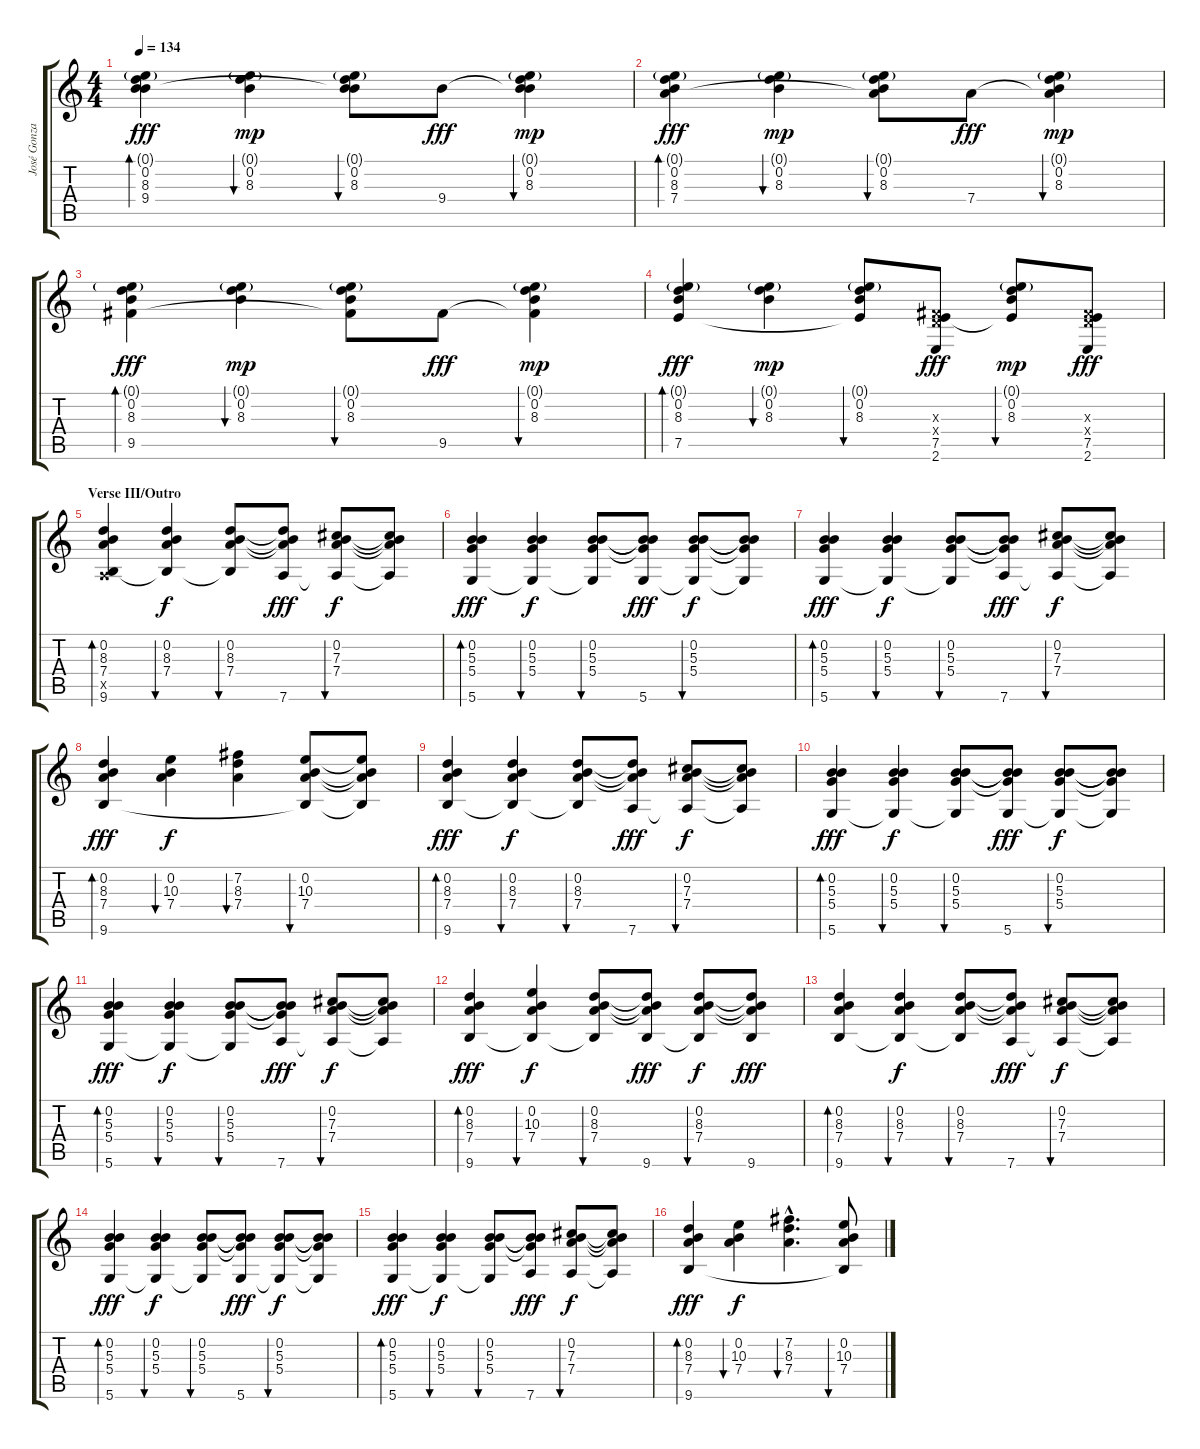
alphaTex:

\track ("José Gonzalez" "José Gonza") {instrument acousticguitarsteel}
\staff {score tabs}
\tuning (E4 B3 Gb3 D3 A2 D2) {hide}
\ts (4 4)
\tempo 134
\clef g2
\ks c
(0.1{g} 0.2 8.3 9.4).4{bd 30 dy fff} (0.1{g} 0.2 8.3).4{bu 30 dy mp} (0.1{g} 0.2 8.3 9.4{t}).8{bu 30} 9.4.8{dy fff} (0.1{g} 0.2 8.3 9.4{t}).4{bu 30 dy mp} |
(0.1{g} 0.2 8.3 7.4).4{bd 30 dy fff} (0.1{g} 0.2 8.3).4{bu 30 dy mp} (0.1{g} 0.2 8.3 7.4{t}).8{bu 30} 7.4.8{dy fff} (0.1{g} 0.2 8.3 7.4{t}).4{bu 30 dy mp} |
(0.1{g} 0.2 8.3 9.5).4{bd 30 dy fff} (0.1{g} 0.2 8.3).4{bu 30 dy mp} (0.1{g} 0.2 8.3 9.5{t}).8{bu 30} 9.5.8{dy fff} (0.1{g} 0.2 8.3 9.5{t}).4{bu 30 dy mp} |
(0.1{g} 0.2 8.3 7.5).4{bd 30 dy fff} (0.1{g} 0.2 8.3).4{bu 30 dy mp} (0.1{g} 0.2 8.3 7.5{t}).8{bu 30} (0.3{x} 0.4{x} 7.5 2.6).8{dy fff} (0.1{g} 0.2 8.3 7.5{t}).8{bu 30 dy mp} (0.3{x} 0.4{x} 7.5 2.6).8{dy fff} |
\section ("" "Verse III/Outro")
(0.2 8.3 7.4 0.5{x} 9.6).4{bd 60} (0.2 8.3 7.4 9.6{t}).4{bu 30 dy f} (0.2 8.3 7.4 9.6{t}).8{bu 30} (0.2{t} 8.3{t} 7.4{t} 7.6).8{dy fff} (0.2 7.3 7.4 7.6{t}).8{bu 30 dy f} (0.2{t} 7.3{t} 7.4{t} 7.6{t}).8 |
(0.2 5.3 5.4 5.6).4{bd 30 dy fff} (0.2 5.3 5.4 5.6{t}).4{bu 30 dy f} (0.2 5.3 5.4 5.6{t}).8{bu 30} (0.2{t} 5.3{t} 5.4{t} 5.6).8{dy fff} (0.2 5.3 5.4 5.6{t}).8{bu 30 dy f} (0.2{t} 5.3{t} 5.4{t} 5.6{t}).8 |
(0.2 5.3 5.4 5.6).4{bd 30 dy fff} (0.2 5.3 5.4 5.6{t}).4{bu 30 dy f} (0.2 5.3 5.4 5.6{t}).8{bu 30} (0.2{t} 5.3{t} 5.4{t} 7.6).8{dy fff} (0.2 7.3 7.4 7.6{t}).8{bu 30 dy f} (0.2{t} 7.3{t} 7.4{t} 7.6{t}).8 |
(0.2 8.3 7.4 9.6).4{bd 30 dy fff} (0.2 10.3 7.4).4{bu 30 dy f} (7.2 8.3 7.4).4{bu 30} (0.2 10.3 7.4 9.6{t}).8{bu 30} (0.2{t} 10.3{t} 7.4{t} 9.6{t}).8 |
(0.2 8.3 7.4 9.6).4{bd 60 dy fff} (0.2 8.3 7.4 9.6{t}).4{bu 30 dy f} (0.2 8.3 7.4 9.6{t}).8{bu 30} (0.2{t} 8.3{t} 7.4{t} 7.6).8{dy fff} (0.2 7.3 7.4 7.6{t}).8{bu 30 dy f} (0.2{t} 7.3{t} 7.4{t} 7.6{t}).8 |
(0.2 5.3 5.4 5.6).4{bd 30 dy fff} (0.2 5.3 5.4 5.6{t}).4{bu 30 dy f} (0.2 5.3 5.4 5.6{t}).8{bu 30} (0.2{t} 5.3{t} 5.4{t} 5.6).8{dy fff} (0.2 5.3 5.4 5.6{t}).8{bu 30 dy f} (0.2{t} 5.3{t} 5.4{t} 5.6{t}).8 |
(0.2 5.3 5.4 5.6).4{bd 30 dy fff} (0.2 5.3 5.4 5.6{t}).4{bu 30 dy f} (0.2 5.3 5.4 5.6{t}).8{bu 30} (0.2{t} 5.3{t} 5.4{t} 7.6).8{dy fff} (0.2 7.3 7.4 7.6{t}).8{bu 30 dy f} (0.2{t} 7.3{t} 7.4{t} 7.6{t}).8 |
(0.2 8.3 7.4 9.6).4{bd 30 dy fff} (0.2 10.3 7.4 9.6{t}).4{bu 30 dy f} (0.2 8.3 7.4 9.6{t}).8{bu 30} (0.2{t} 8.3{t} 7.4{t} 9.6).8{dy fff} (0.2 8.3 7.4 9.6{t}).8{bu 30 dy f} (0.2{t} 8.3{t} 7.4{t} 9.6).8{dy fff} |
(0.2 8.3 7.4 9.6).4{bd 60} (0.2 8.3 7.4 9.6{t}).4{bu 30 dy f} (0.2 8.3 7.4 9.6{t}).8{bu 30} (0.2{t} 8.3{t} 7.4{t} 7.6).8{dy fff} (0.2 7.3 7.4 7.6{t}).8{bu 30 dy f} (0.2{t} 7.3{t} 7.4{t} 7.6{t}).8 |
(0.2 5.3 5.4 5.6).4{bd 30 dy fff} (0.2 5.3 5.4 5.6{t}).4{bu 30 dy f} (0.2 5.3 5.4 5.6{t}).8{bu 30} (0.2{t} 5.3{t} 5.4{t} 5.6).8{dy fff} (0.2 5.3 5.4 5.6{t}).8{bu 30 dy f} (0.2{t} 5.3{t} 5.4{t} 5.6{t}).8 |
(0.2 5.3 5.4 5.6).4{bd 30 dy fff} (0.2 5.3 5.4 5.6{t}).4{bu 30 dy f} (0.2 5.3 5.4 5.6{t}).8{bu 30} (0.2{t} 5.3{t} 5.4{t} 7.6).8{dy fff} (0.2 7.3 7.4 7.6{t}).8{bu 30 dy f} (0.2{t} 7.3{t} 7.4{t} 7.6{t}).8 |
(0.2 8.3 7.4 9.6).4{bd 30 dy fff} (0.2 10.3 7.4).4{bu 30 dy f} (7.2{hac} 8.3{hac} 7.4{hac}).4{d bu 30} (0.2 10.3 7.4 9.6{t}).8{bu 30}
